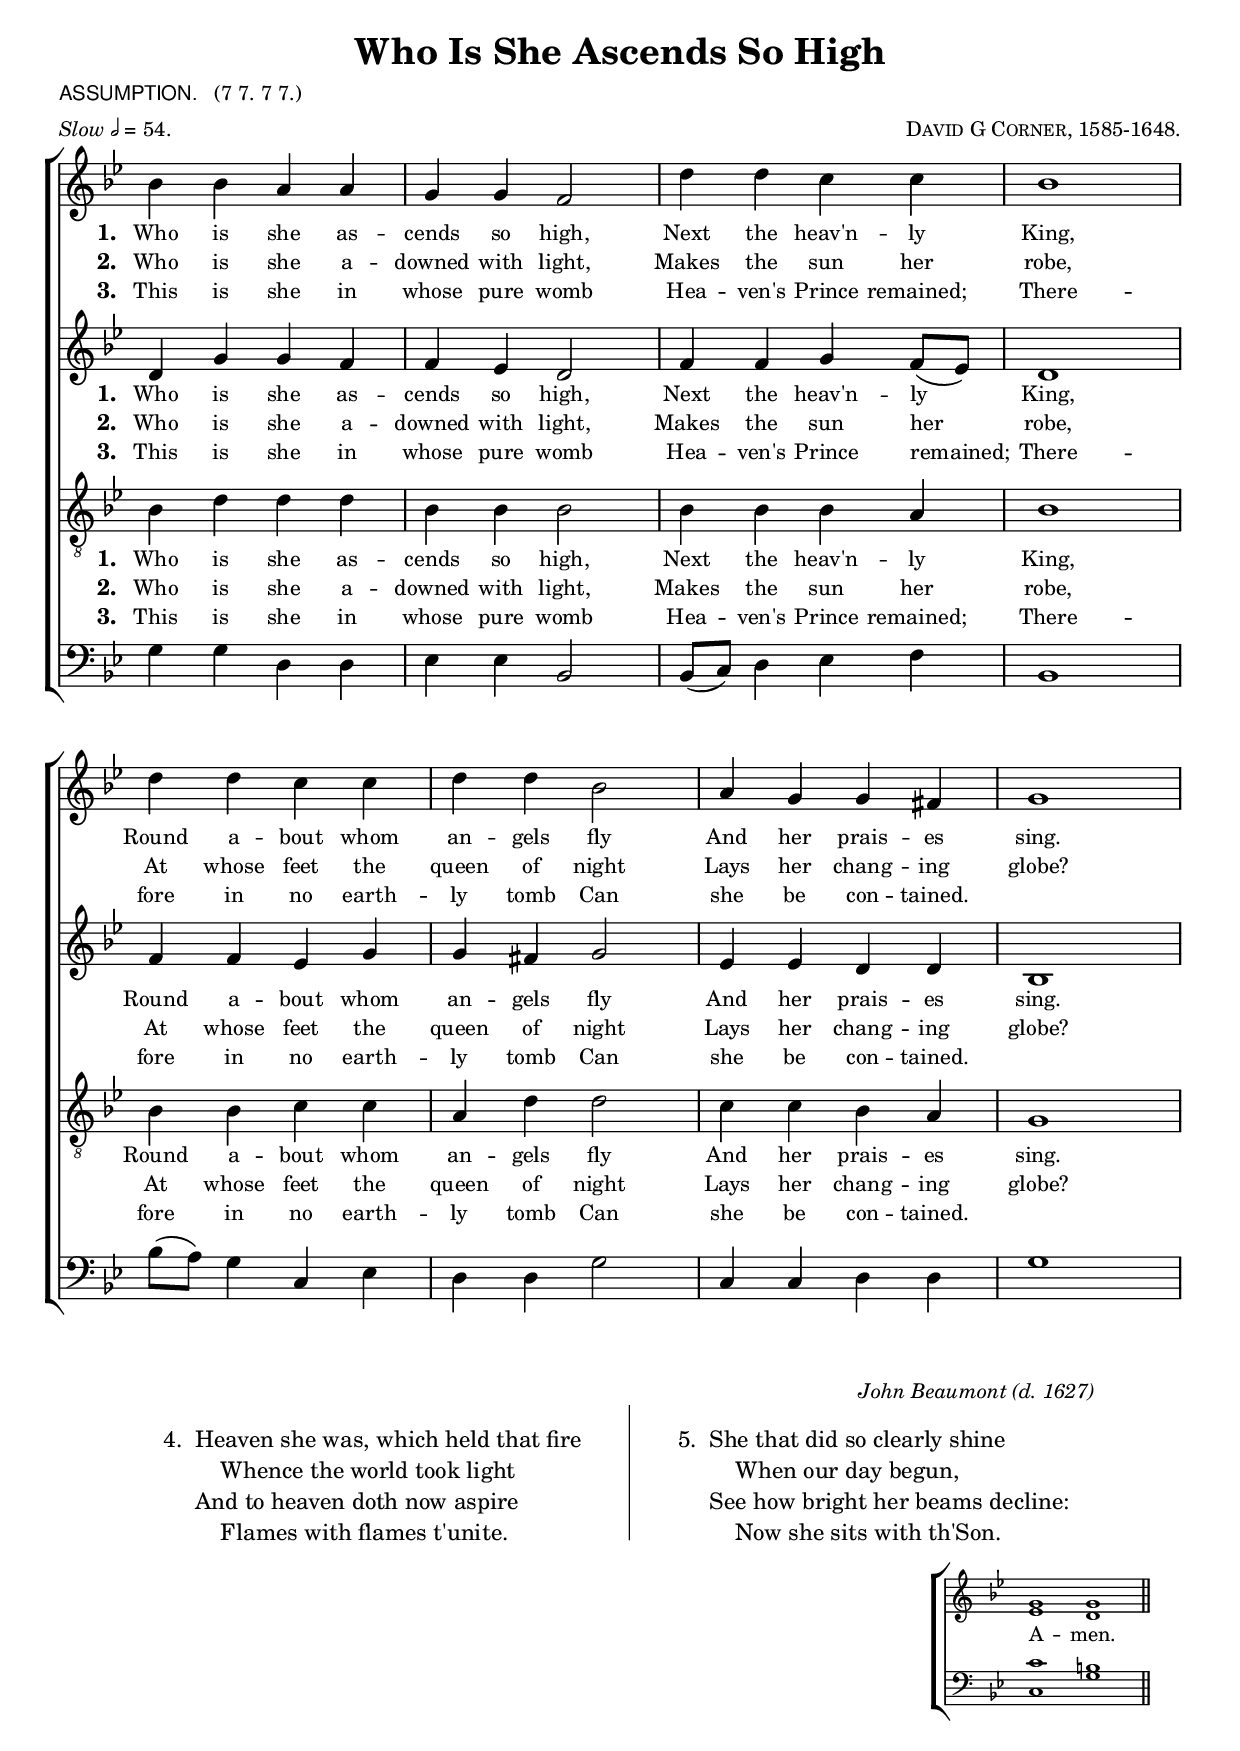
\version "2.24.0"

\header {
  title = "Who Is She Ascends So High"
			       
  arranger = \markup { \small { \italic "" \smallCaps "David G Corner, 1585-1648."} }
  poet = \markup { \small { \sans  "ASSUMPTION." \hspace #1 \roman { "(7 7. 7 7.)"} } }
  meter = \markup { \small { \italic {Slow} \fontsize #-5 \general-align #Y #DOWN \note {2} #1 = 54.} }
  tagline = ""
}

%%%%%%%%%%%%%%%%%%%%%%%%%% Macros

%% Used to pull a note left. Used when a slurred note pair straddles a longer note above when notecolumn force-hshift does not work 		 
%straddle =  { \once \override Score.SeparationItem.padding = #2
%              \once \override NoteHead.X-offset = #-0.8 
%              \once \override Stem.X-offset = #-0.8 }

%%% merge. Macro to pull note slightly leftwards.  Used to produce those partially merged wholenotes 
%merge = \once \override NoteColumn.force-hshift = #-0.01
		            
%%%%%%%%%%%%%%%%%%%%%%%%%% End of Macro definitions	   
	      
%%% SATB voices

global = {
  \time 4/4
  \key g \minor
  \set Staff.midiInstrument = "church organ"
}

soprano = \relative c'' {
  bes4 bes a a g g f2 d'4 d c c bes1 
  d4 d c c d d bes2 a4 g g fis g1 \break
}

alto = \relative c' {
  d4 g g f f ees d2 f4 f g f8( ees) d1
  f4 f ees g g fis g2 ees4 ees d d bes1
}

tenor = \relative c' { \clef "treble_8"
  bes4 d d d bes bes bes2 bes4 bes bes a bes1
  bes4 bes c c a d d2 c4 c bes a g1
}

bass = \relative c' { \clef bass
  g4 g d d ees ees bes2 bes8( c) d4 ees f bes,1
  bes'8( a) g4 c, ees d d g2 c,4 c d d g1
}

firstWords = \lyricmode
{
    \override Score.LyricText.font-size = #-0.5
    \override Score.LyricHyphen.minimum-distance = #1
    \override Score.LyricSpace.minimum-distance = #0.8
    % \override Score.LyricText.font-name = #"Gentium"
    % \override Score.LyricText.self-alignment-X = #-1
    \set stanza = "1. "
    %\set vocalName = "Men/Women/Unison/SATB"
Who is she as -- cends so high,
Next the heav'n -- ly King,
Round a -- bout whom an -- gels fly
And her prais -- es sing.
	}

secondWords = \lyricmode
{
	\set stanza = "2. "
Who is she a -- downed with light,
Makes the sun her robe,
At whose feet the queen of night
Lays her chang -- ing globe?
}

thirdWords = \lyricmode
{
	\set stanza = "3. "
This is she in whose pure womb
Hea -- ven's Prince remained;
There -- fore in no earth -- ly tomb
Can she be con -- tained.
}

#(ly:set-option 'point-and-click #f)

\paper {
  #(set-paper-size "a4")
%  annotate-spacing = ##t
  print-page-number = ##f
  ragged-last-bottom = ##t
  ragged-bottom = ##t
}

\book{

%%% Score block	
	
\score{
\new ChoirStaff	
 <<

	\context Staff = upper << 
	\context Voice = sopranos { \global \soprano }
	\context Lyrics = sopranos \lyricsto sopranos \firstWords
	\context Lyrics = sopranosTwo \lyricsto sopranos \secondWords
	\context Lyrics = sopranosThree \lyricsto sopranos \thirdWords
			>>
	\context Staff = subupper <<
	\context Voice = altos    { \global \alto }
	\context Lyrics = altos \lyricsto altos \firstWords
	\context Lyrics = altosTwo \lyricsto altos \secondWords
	\context Lyrics = altosThree \lyricsto altos \thirdWords
	
	                      >>
	\context Staff = lower <<
	\context Voice = tenors { \global \tenor }
	\context Lyrics = tenors \lyricsto tenors \firstWords
	\context Lyrics = tenorsTwo \lyricsto tenors \secondWords
	\context Lyrics = tenorsThree \lyricsto tenors \thirdWords
	
				>>
	\context Staff = sublower <<
	\context Voice = basses { \global \bass }
	%\context Lyrics = basses \lyricsto basses \firstWords
	%\context Lyrics = bassesTwo \lyricsto basses \secondWords
	%\context Lyrics = bassesThree \lyricsto basses \thirdWords
			        >> 
 >>
\layout {
		indent=0
%		\context { \Score timing = ##f }
		\context { \Score \remove "Bar_number_engraver" }
		\context { \Staff \remove "Time_signature_engraver" }
		\context { \Score \remove "Mark_engraver"  }
                \context { \Staff \consists "Mark_engraver"  }
	}

\midi { 
   \tempo 2 = 54
       }	
} %%score bracket

%%% Lyrics titles

\markup { \small { \hspace #77 \italic "John Beaumont (d. 1627)"} }

%%% Lyrics in 3 columns,  column 1 (verses), column 2 (a dividing line), column 3 (verses)

\markup { \hspace #10  %%add space as necc. to center the entire block of lyrics
          \column { %%% super column for entire block of lyrics
	    \line { %% a master line of 3 columns, two for lyrics and one column of a separator line
		\column { %% column 1
		\hspace #1 
			\line { "4. "
			  \column {	     
				  "Heaven she was, which held that fire"
				  "    Whence the world took light"
				  "And to heaven doth now aspire"
				  "    Flames with flames t'unite."
			}}
		}  %% finish Page column 1
			
	\hspace #4 %%adds horizontal space columns 1 and 2   
			   
	\column { \filled-box #'(0.0 . 0.1) #'( -12 . 1) #0 }   %%% Column 2. This is the line dviding the columns 1 and 3. 
			   	   
	\hspace #4 %%adds horizontal space between columns 2 and 3	
	
	\column { %%start page column 3		
 
               \hspace #1 
           		\line {"5. "
			  \column {	     
				  "She that did so clearly shine"
				  "    When our day begun,"
				  "See how bright her beams decline:"
				  "    Now she sits with th'Son."
			}}
	    } %%% end column 3
     } %%% end master-line
   } %%% super column bracket
} %%% lyrics markup bracket

%%% Amen score block
\score{
  \new ChoirStaff
   <<
        \context Staff = upper \with { fontSize = #-3  \override StaffSymbol.staff-space = #(magstep -2) }  
	                      << 
	\context Voice = "sopranos" { \relative c' { \clef treble \global \voiceOne g'1 g1 \bar "||" }}
	\context Voice = "altos"    { \relative c' {  \clef treble \global \voiceTwo ees1 d1 \bar "||" }}
	                      >>
			      
	\context Lyrics \lyricsto "altos" { \override LyricText.font-size = #-1 A -- men. }
	
	\context Staff = lower \with { fontSize = #-3  \override StaffSymbol.staff-space = #(magstep -2) }  
	                       <<
	\context Voice = "tenors" { \relative c { \clef bass \global \voiceThree c'1 b1 \bar "||" }}
	\context Voice = "basses" { \relative c { \clef bass \global \voiceFour  c1 g'1 \bar "||" }}
			        >> 
  >>			      
\header { breakbefore = ##f piece = " " opus = " " }
\layout { 
	\context { \Score timing = ##f }
	ragged-right = ##t
	indent = 15\cm
	\context { \Staff \remove Time_signature_engraver }

       }

%%% Amen midi       
\midi { \tempo 2 = 54}   
       
}  

} %%book bracket
